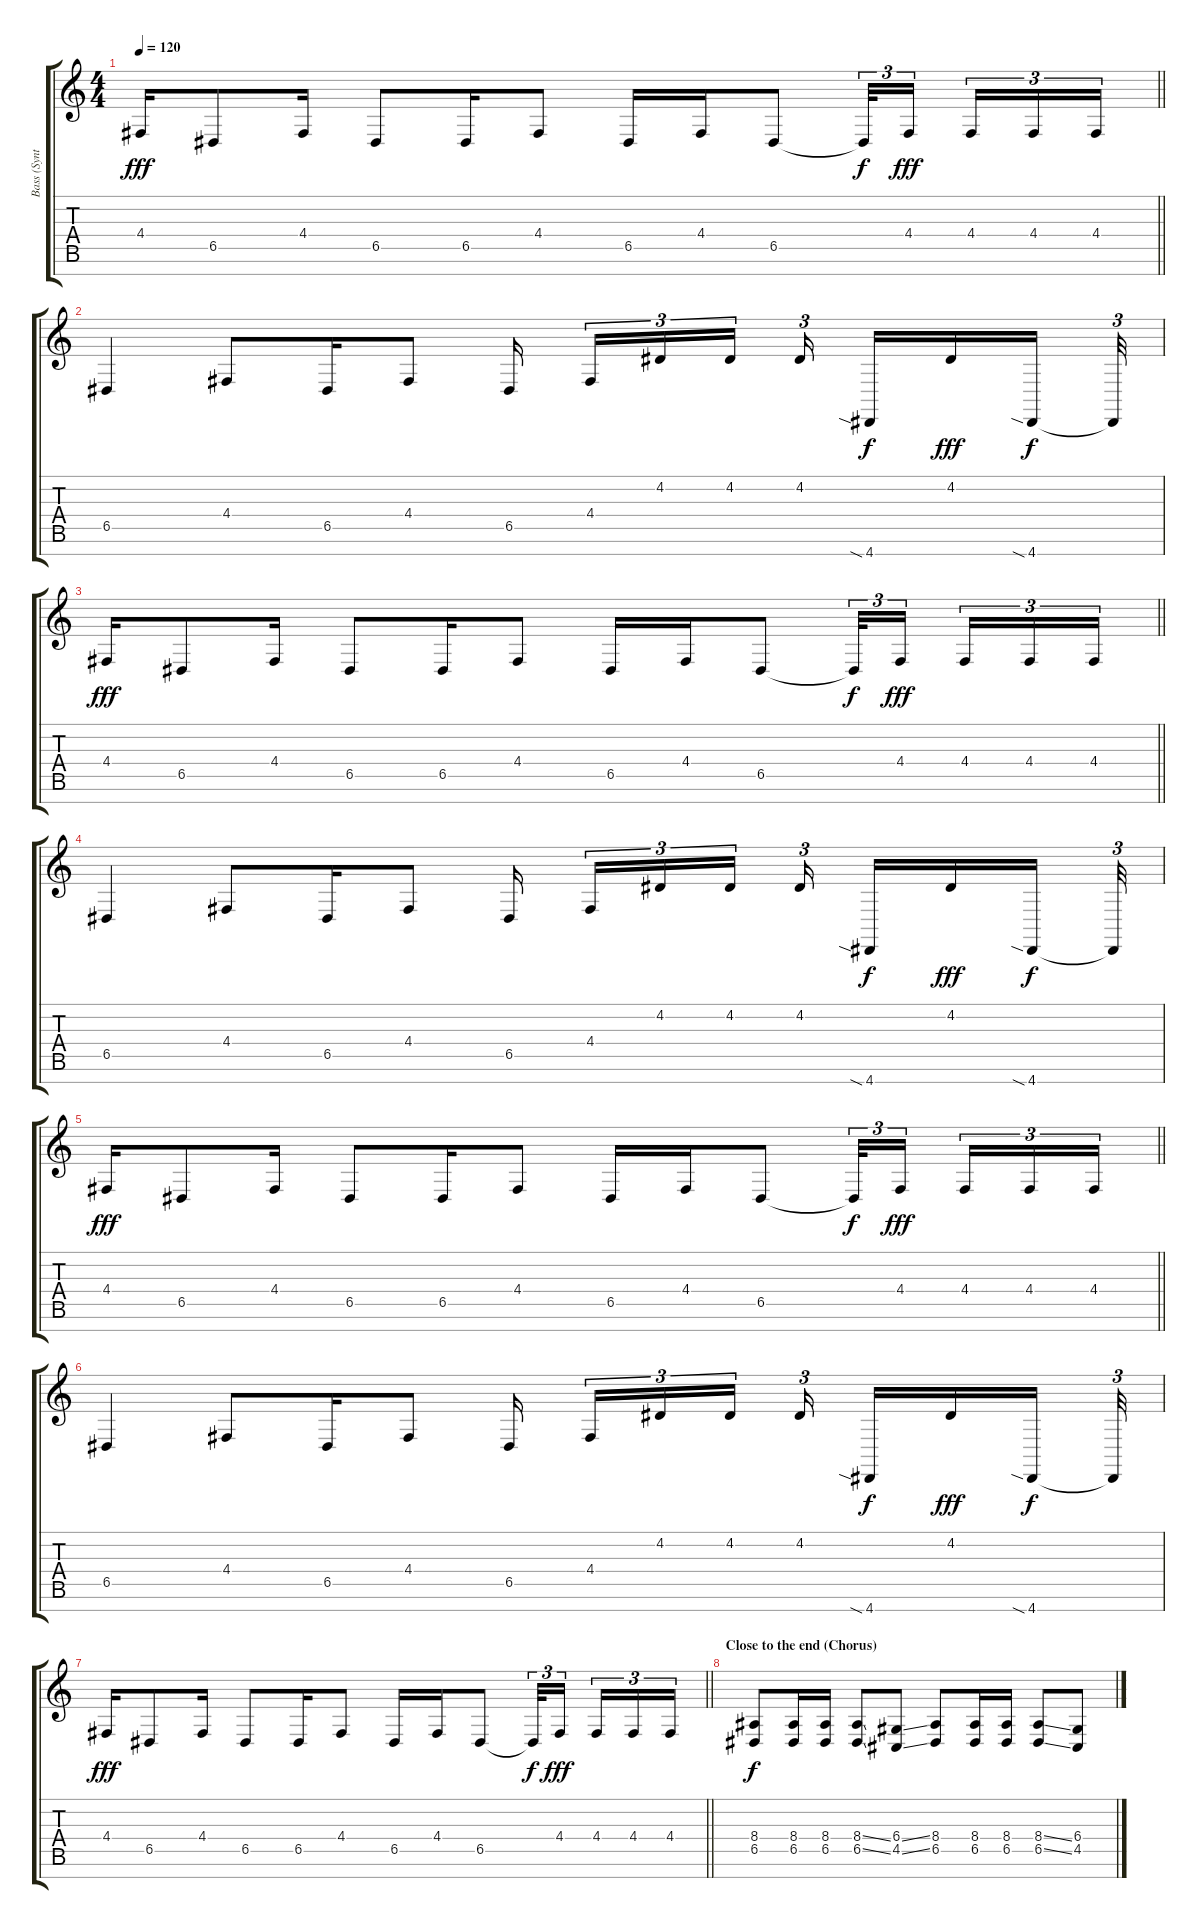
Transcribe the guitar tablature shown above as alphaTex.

\track ("Bass (Synth)" "Bass (Synt") {instrument lead8bassandlead}
\staff {score tabs}
\tuning (E4 B3 G3 D3 A2 E2 B1) {hide}
\ts (4 4)
\tempo 120
\clef g2
\barLineRight lightlight
\ks c
4.4.16{dy fff} 6.5.8 4.4.16 6.5.8 6.5.16 4.4.8 6.5.16 4.4.16 6.5.8 6.5{t}.32{tu (3 2) dy f} 4.4.16{tu (3 2) dy fff beam splitsecondary} 4.4.16{tu (3 2)} 4.4.16{tu (3 2)} 4.4.16{tu (3 2)} |
6.5.4 4.4.8 6.5.16 4.4.8 6.5.16{beam splitsecondary} 4.4.16{tu (3 2)} 4.2.16{tu (3 2)} 4.2.16{tu (3 2)} 4.2.16{tu (3 2) beam splitsecondary} 4.7{sia}.16{dy f} 4.2.16{dy fff} 4.7{sia}.16{dy f beam splitsecondary} 4.7{t}.32{tu (3 2)} |
\barLineRight lightlight
4.4.16{dy fff} 6.5.8 4.4.16 6.5.8 6.5.16 4.4.8 6.5.16 4.4.16 6.5.8 6.5{t}.32{tu (3 2) dy f} 4.4.16{tu (3 2) dy fff beam splitsecondary} 4.4.16{tu (3 2)} 4.4.16{tu (3 2)} 4.4.16{tu (3 2)} |
6.5.4 4.4.8 6.5.16 4.4.8 6.5.16{beam splitsecondary} 4.4.16{tu (3 2)} 4.2.16{tu (3 2)} 4.2.16{tu (3 2)} 4.2.16{tu (3 2) beam splitsecondary} 4.7{sia}.16{dy f} 4.2.16{dy fff} 4.7{sia}.16{dy f beam splitsecondary} 4.7{t}.32{tu (3 2)} |
\barLineRight lightlight
4.4.16{dy fff} 6.5.8 4.4.16 6.5.8 6.5.16 4.4.8 6.5.16 4.4.16 6.5.8 6.5{t}.32{tu (3 2) dy f} 4.4.16{tu (3 2) dy fff beam splitsecondary} 4.4.16{tu (3 2)} 4.4.16{tu (3 2)} 4.4.16{tu (3 2)} |
6.5.4 4.4.8 6.5.16 4.4.8 6.5.16{beam splitsecondary} 4.4.16{tu (3 2)} 4.2.16{tu (3 2)} 4.2.16{tu (3 2)} 4.2.16{tu (3 2) beam splitsecondary} 4.7{sia}.16{dy f} 4.2.16{dy fff} 4.7{sia}.16{dy f beam splitsecondary} 4.7{t}.32{tu (3 2)} |
\barLineRight lightlight
4.4.16{dy fff} 6.5.8 4.4.16 6.5.8 6.5.16 4.4.8 6.5.16 4.4.16 6.5.8 6.5{t}.32{tu (3 2) dy f} 4.4.16{tu (3 2) dy fff beam splitsecondary} 4.4.16{tu (3 2)} 4.4.16{tu (3 2)} 4.4.16{tu (3 2)} |
\section ("" "Close to the end (Chorus)")
(8.4 6.5).8{dy f} (8.4 6.5).16 (8.4 6.5).16 (8.4{ss} 6.5{ss}).8 (6.4{ss} 4.5{ss}).8 (8.4 6.5).8 (8.4 6.5).16 (8.4 6.5).16 (8.4{ss} 6.5{ss}).8 (6.4{ss} 4.5{ss}).8
